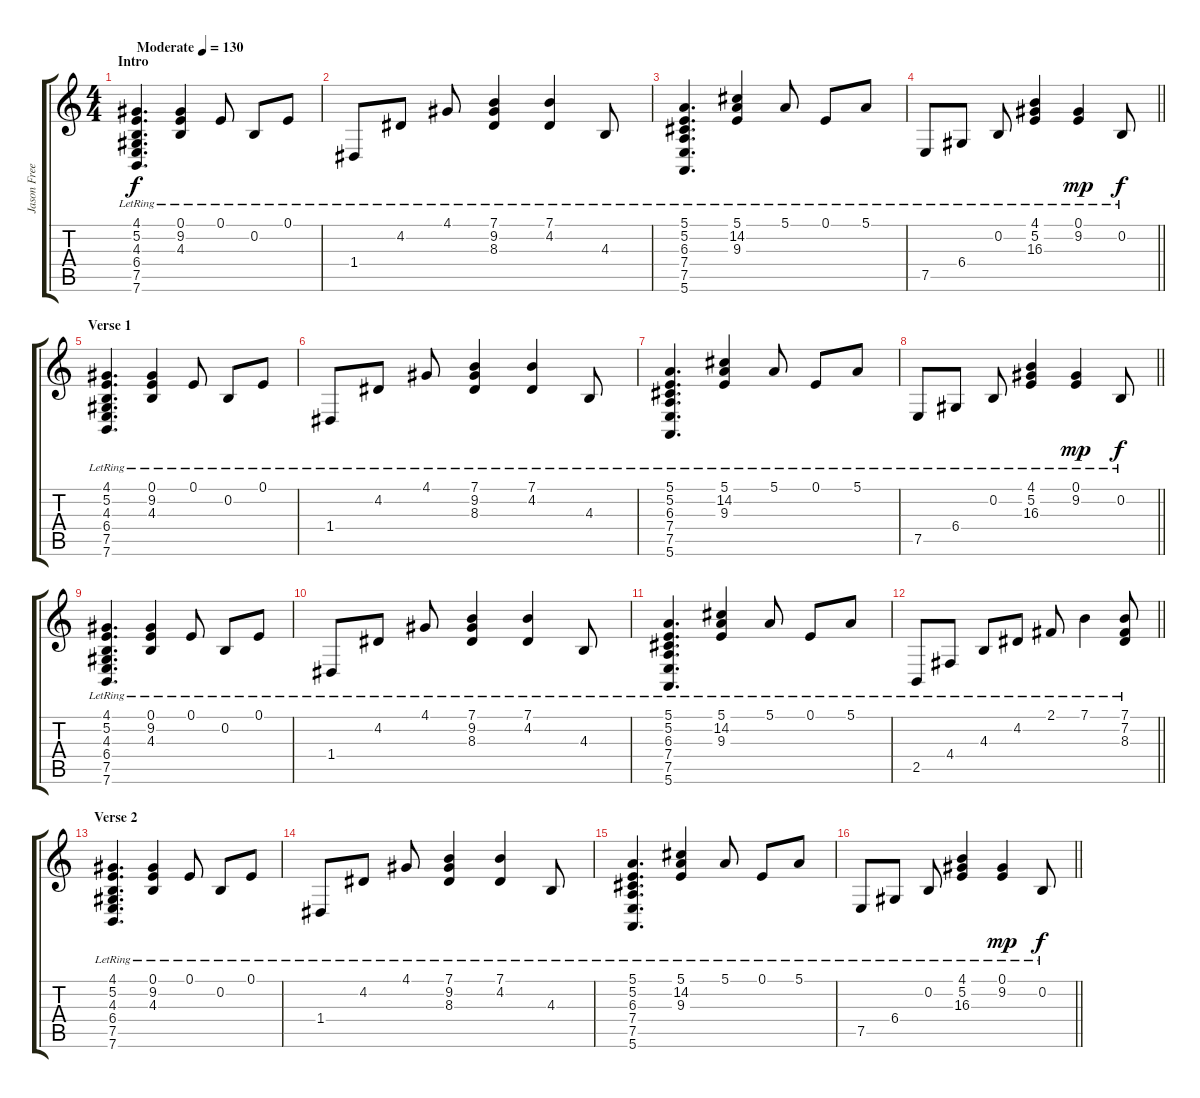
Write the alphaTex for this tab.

\track ("Jason Freese - Piano" "Jason Free") {instrument acousticgrandpiano}
\staff {score tabs}
\tuning (E4 B3 G3 D3 A2 E2) {hide}
\ts (4 4)
\section ("" "Intro")
\tempo (130 "Moderate")
\clef g2
\ks c
(4.1{lr} 5.2{lr} 4.3{lr} 6.4{lr} 7.5{lr} 7.6{lr}).4{d dy f instrument acousticgrandpiano} (0.1{lr} 9.2{lr} 4.3{lr}).4 0.1{lr}.8 0.2{lr}.8 0.1{lr}.8 |
1.4{lr}.8 4.2{lr}.8 4.1{lr}.8 (7.1{lr} 9.2{lr} 8.3{lr}).4 (7.1{lr} 4.2{lr}).4 4.3{lr}.8 |
(5.1{lr} 5.2{lr} 6.3{lr} 7.4{lr} 7.5{lr} 5.6{lr}).4{d} (5.1{lr} 14.2{lr} 9.3{lr}).4 5.1{lr}.8 0.1{lr}.8 5.1{lr}.8 |
\barLineRight lightlight
7.5{lr}.8 6.4{lr}.8 0.2{lr}.8 (4.1{lr} 5.2{lr} 16.3{lr}).4 (0.1{lr} 9.2{lr}).4{dy mp} 0.2{lr}.8{dy f} |
\section ("" "Verse 1")
(4.1{lr} 5.2{lr} 4.3{lr} 6.4{lr} 7.5{lr} 7.6{lr}).4{d} (0.1{lr} 9.2{lr} 4.3{lr}).4 0.1{lr}.8 0.2{lr}.8 0.1{lr}.8 |
1.4{lr}.8 4.2{lr}.8 4.1{lr}.8 (7.1{lr} 9.2{lr} 8.3{lr}).4 (7.1{lr} 4.2{lr}).4 4.3{lr}.8 |
(5.1{lr} 5.2{lr} 6.3{lr} 7.4{lr} 7.5{lr} 5.6{lr}).4{d} (5.1{lr} 14.2{lr} 9.3{lr}).4 5.1{lr}.8 0.1{lr}.8 5.1{lr}.8 |
\barLineRight lightlight
7.5{lr}.8 6.4{lr}.8 0.2{lr}.8 (4.1{lr} 5.2{lr} 16.3{lr}).4 (0.1{lr} 9.2{lr}).4{dy mp} 0.2{lr}.8{dy f} |
(4.1{lr} 5.2{lr} 4.3{lr} 6.4{lr} 7.5{lr} 7.6{lr}).4{d} (0.1{lr} 9.2{lr} 4.3{lr}).4 0.1{lr}.8 0.2{lr}.8 0.1{lr}.8 |
1.4{lr}.8 4.2{lr}.8 4.1{lr}.8 (7.1{lr} 9.2{lr} 8.3{lr}).4 (7.1{lr} 4.2{lr}).4 4.3{lr}.8 |
(5.1{lr} 5.2{lr} 6.3{lr} 7.4{lr} 7.5{lr} 5.6{lr}).4{d} (5.1{lr} 14.2{lr} 9.3{lr}).4 5.1{lr}.8 0.1{lr}.8 5.1{lr}.8 |
\barLineRight lightlight
2.5{lr}.8 4.4{lr}.8 4.3{lr}.8 4.2{lr}.8 2.1{lr}.8 7.1{lr}.4 (7.1{lr} 7.2{lr} 8.3{lr}).8 |
\section ("" "Verse 2")
(4.1{lr} 5.2{lr} 4.3{lr} 6.4{lr} 7.5{lr} 7.6{lr}).4{d} (0.1{lr} 9.2{lr} 4.3{lr}).4 0.1{lr}.8 0.2{lr}.8 0.1{lr}.8 |
1.4{lr}.8 4.2{lr}.8 4.1{lr}.8 (7.1{lr} 9.2{lr} 8.3{lr}).4 (7.1{lr} 4.2{lr}).4 4.3{lr}.8 |
(5.1{lr} 5.2{lr} 6.3{lr} 7.4{lr} 7.5{lr} 5.6{lr}).4{d} (5.1{lr} 14.2{lr} 9.3{lr}).4 5.1{lr}.8 0.1{lr}.8 5.1{lr}.8 |
\barLineRight lightlight
7.5{lr}.8 6.4{lr}.8 0.2{lr}.8 (4.1{lr} 5.2{lr} 16.3{lr}).4 (0.1{lr} 9.2{lr}).4{dy mp} 0.2{lr}.8{dy f}
